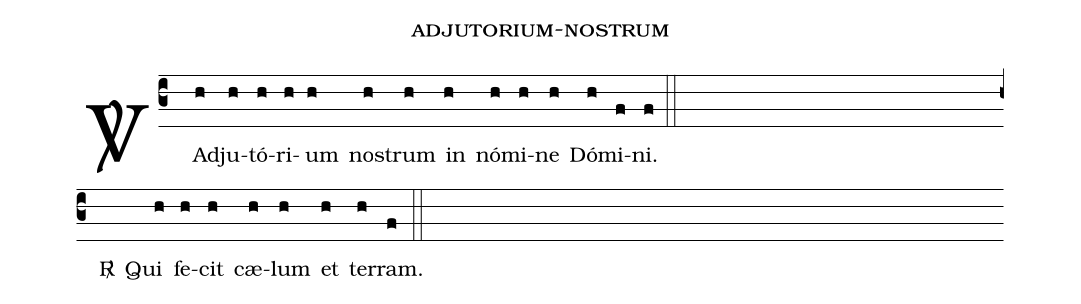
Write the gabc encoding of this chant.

name: adjutorium-nostrum;
%%
(c3)<v>\Vbar</v>() Ad(h)ju(h)tó(h)ri(h)um(h) no(h)strum(h) in(h) nó(h)mi(h)ne(h) Dó(h)mi(f)ni.(f) (::Z)

<v>\Rbar</v>() Qui(h) fe(h)cit(h) cæ(h)lum(h) et(h) ter(h)ram.(f) (::)
